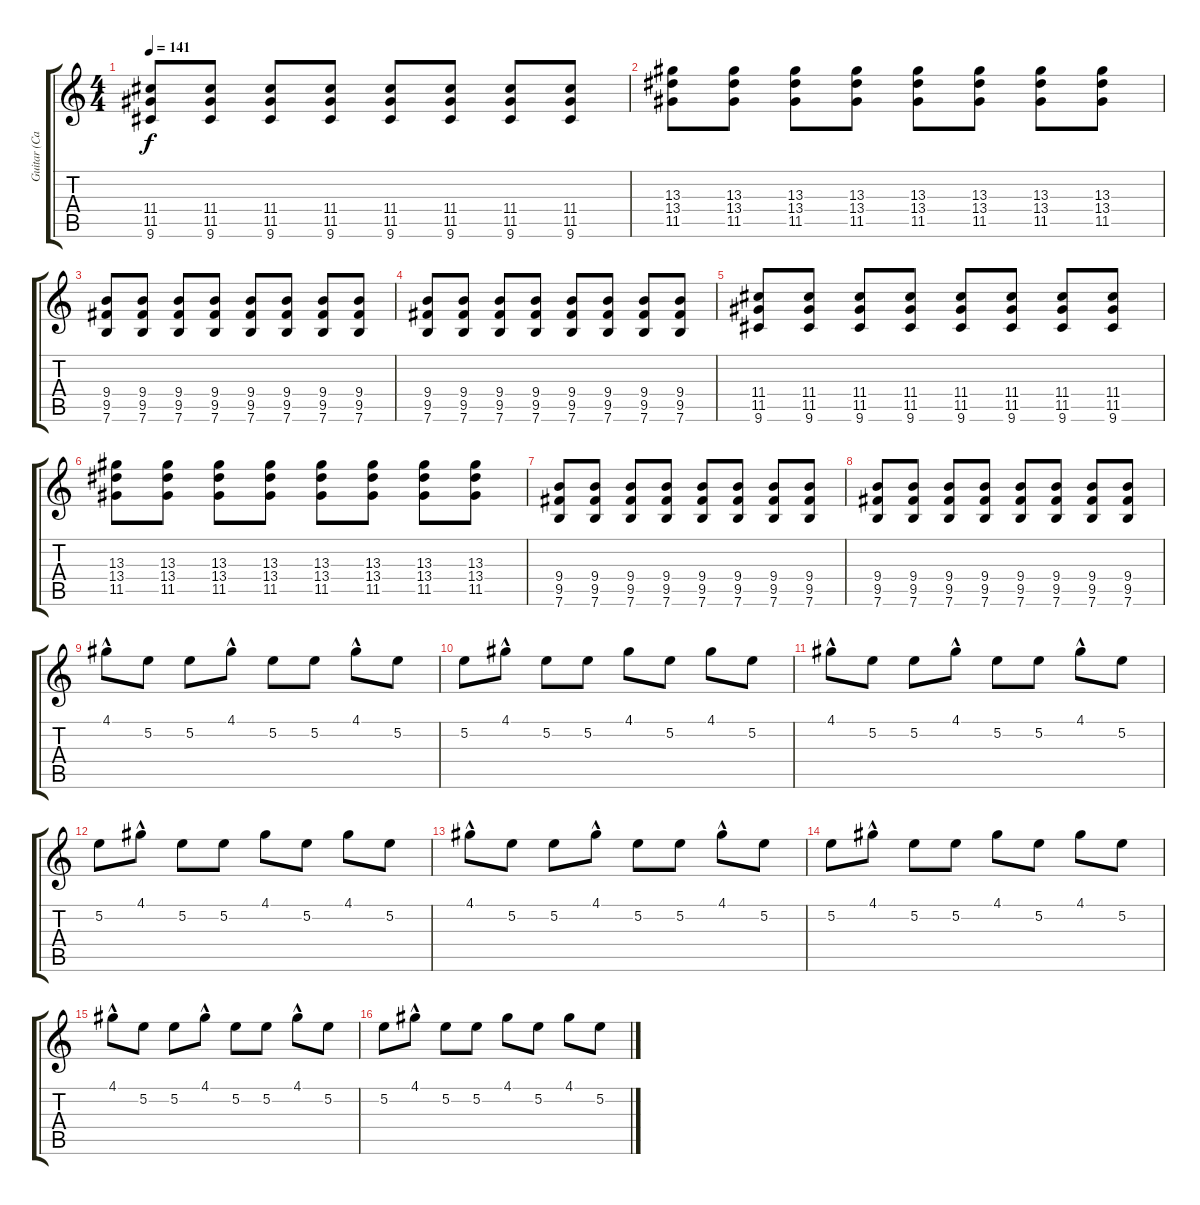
\track ("Guitar (Carrie)" "Guitar (Ca") {instrument overdrivenguitar}
\staff {score tabs}
\tuning (E4 B3 G3 D3 A2 E2) {hide}
\ts (4 4)
\tempo 141
\clef g2
\ks c
(11.4 11.5 9.6).8{dy f} (11.4 11.5 9.6).8 (11.4 11.5 9.6).8 (11.4 11.5 9.6).8 (11.4 11.5 9.6).8 (11.4 11.5 9.6).8 (11.4 11.5 9.6).8 (11.4 11.5 9.6).8 |
(13.3 13.4 11.5).8 (13.3 13.4 11.5).8 (13.3 13.4 11.5).8 (13.3 13.4 11.5).8 (13.3 13.4 11.5).8 (13.3 13.4 11.5).8 (13.3 13.4 11.5).8 (13.3 13.4 11.5).8 |
(9.4 9.5 7.6).8 (9.4 9.5 7.6).8 (9.4 9.5 7.6).8 (9.4 9.5 7.6).8 (9.4 9.5 7.6).8 (9.4 9.5 7.6).8 (9.4 9.5 7.6).8 (9.4 9.5 7.6).8 |
(9.4 9.5 7.6).8 (9.4 9.5 7.6).8 (9.4 9.5 7.6).8 (9.4 9.5 7.6).8 (9.4 9.5 7.6).8 (9.4 9.5 7.6).8 (9.4 9.5 7.6).8 (9.4 9.5 7.6).8 |
(11.4 11.5 9.6).8 (11.4 11.5 9.6).8 (11.4 11.5 9.6).8 (11.4 11.5 9.6).8 (11.4 11.5 9.6).8 (11.4 11.5 9.6).8 (11.4 11.5 9.6).8 (11.4 11.5 9.6).8 |
(13.3 13.4 11.5).8 (13.3 13.4 11.5).8 (13.3 13.4 11.5).8 (13.3 13.4 11.5).8 (13.3 13.4 11.5).8 (13.3 13.4 11.5).8 (13.3 13.4 11.5).8 (13.3 13.4 11.5).8 |
(9.4 9.5 7.6).8 (9.4 9.5 7.6).8 (9.4 9.5 7.6).8 (9.4 9.5 7.6).8 (9.4 9.5 7.6).8 (9.4 9.5 7.6).8 (9.4 9.5 7.6).8 (9.4 9.5 7.6).8 |
(9.4 9.5 7.6).8 (9.4 9.5 7.6).8 (9.4 9.5 7.6).8 (9.4 9.5 7.6).8 (9.4 9.5 7.6).8 (9.4 9.5 7.6).8 (9.4 9.5 7.6).8 (9.4 9.5 7.6).8 |
4.1{hac}.8 5.2.8 5.2.8 4.1{hac}.8 5.2.8 5.2.8 4.1{hac}.8 5.2.8 |
5.2.8 4.1{hac}.8 5.2.8 5.2.8 4.1.8 5.2.8 4.1.8 5.2.8 |
4.1{hac}.8 5.2.8 5.2.8 4.1{hac}.8 5.2.8 5.2.8 4.1{hac}.8 5.2.8 |
5.2.8 4.1{hac}.8 5.2.8 5.2.8 4.1.8 5.2.8 4.1.8 5.2.8 |
4.1{hac}.8 5.2.8 5.2.8 4.1{hac}.8 5.2.8 5.2.8 4.1{hac}.8 5.2.8 |
5.2.8 4.1{hac}.8 5.2.8 5.2.8 4.1.8 5.2.8 4.1.8 5.2.8 |
4.1{hac}.8 5.2.8 5.2.8 4.1{hac}.8 5.2.8 5.2.8 4.1{hac}.8 5.2.8 |
5.2.8 4.1{hac}.8 5.2.8 5.2.8 4.1.8 5.2.8 4.1.8 5.2.8
